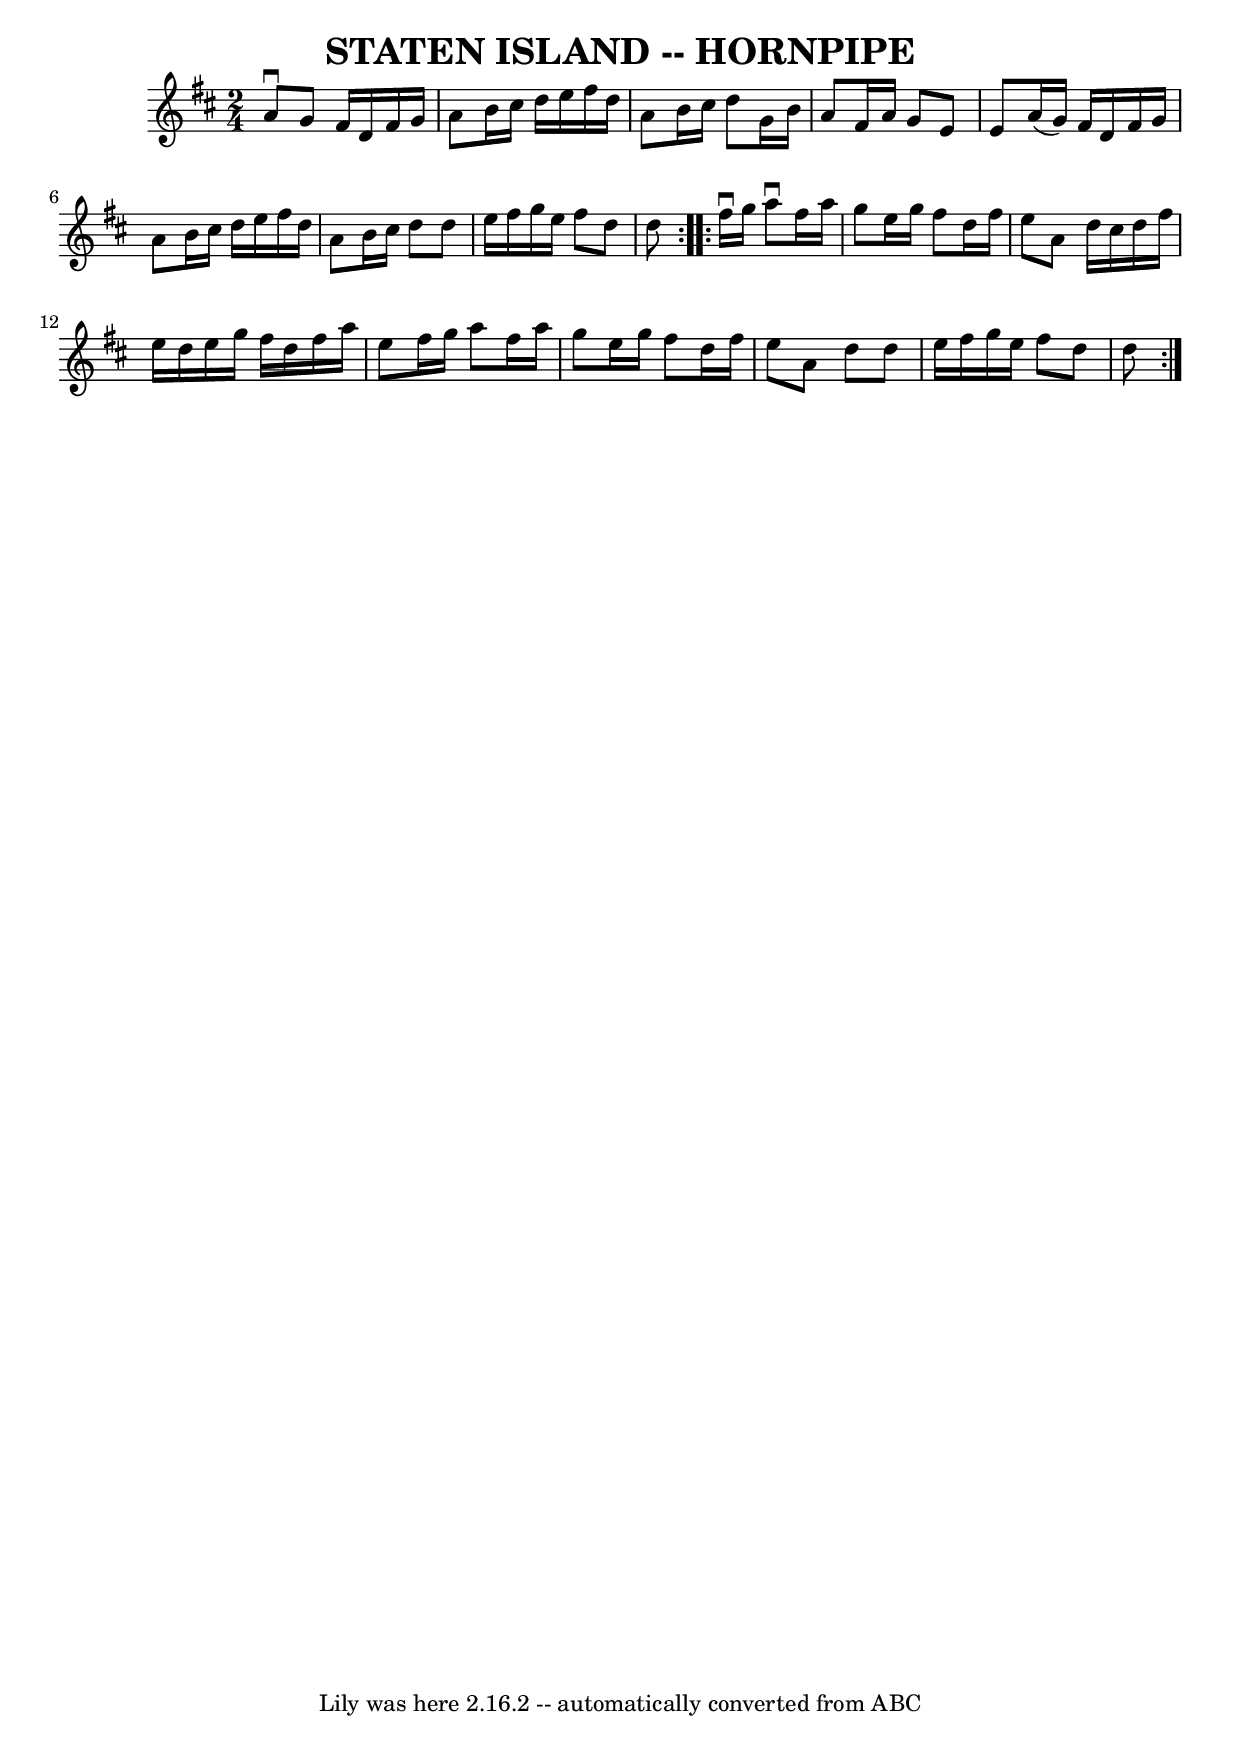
\version "2.16.2"
\include "Mammoth.ily"
\header {
  %% book = "Ryan's Mammoth Collection of Fiddle Tunes"
  crossRefNumber = "1"
  footnotes = ""
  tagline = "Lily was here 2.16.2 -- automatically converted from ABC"
  title = "STATEN ISLAND -- HORNPIPE"

}
voicedefault =  {



  \repeat volta 2 {

    \time 2/4 
    \key d \major
    a'8^\downbow g'8        |
    fis'16 d'16  
    fis'16 g'16 a'8 b'16 cis''16    |
    d''16 e''16    
    fis''16 d''16 a'8 b'16 cis''16    |
    d''8 g'16 b'16   
    a'8 fis'16 a'16    |
    g'8 e'8 e'8 a'16 (g'16)   
    |
    |
    fis'16 d'16 fis'16 g'16 a'8 b'16    
    cis''16    |
    d''16 e''16 fis''16 d''16 a'8 b'16    
    cis''16    |
    d''8 d''8 e''16 fis''16 g''16 e''16    
    |
    fis''8 d''8 d''8    
  }     
  \repeat volta 2 {
    fis''16 ^\downbow g''16        |
    a''8^\downbow fis''16 a''16 g''8   
    e''16 g''16    |
    fis''8 d''16 fis''16 e''8 a'8    
    |
    d''16 cis''16 d''16 fis''16 e''16 d''16 e''16    
    g''16    |
    fis''16 d''16 fis''16 a''16 e''8 fis''16    
    g''16    |
    |
    a''8 fis''16 a''16 g''8 e''16    
    g''16    |
    fis''8 d''16 fis''16 e''8 a'8    |
    
    d''8 d''8 e''16 fis''16 g''16 e''16    |
    fis''8 d''8 
    d''8    
  }   

}

\score{
  <<

    \context Staff="default"
    {
      \voicedefault 
      
    }

  >>
  \layout {
    
  }
  \midi {
  }

}
